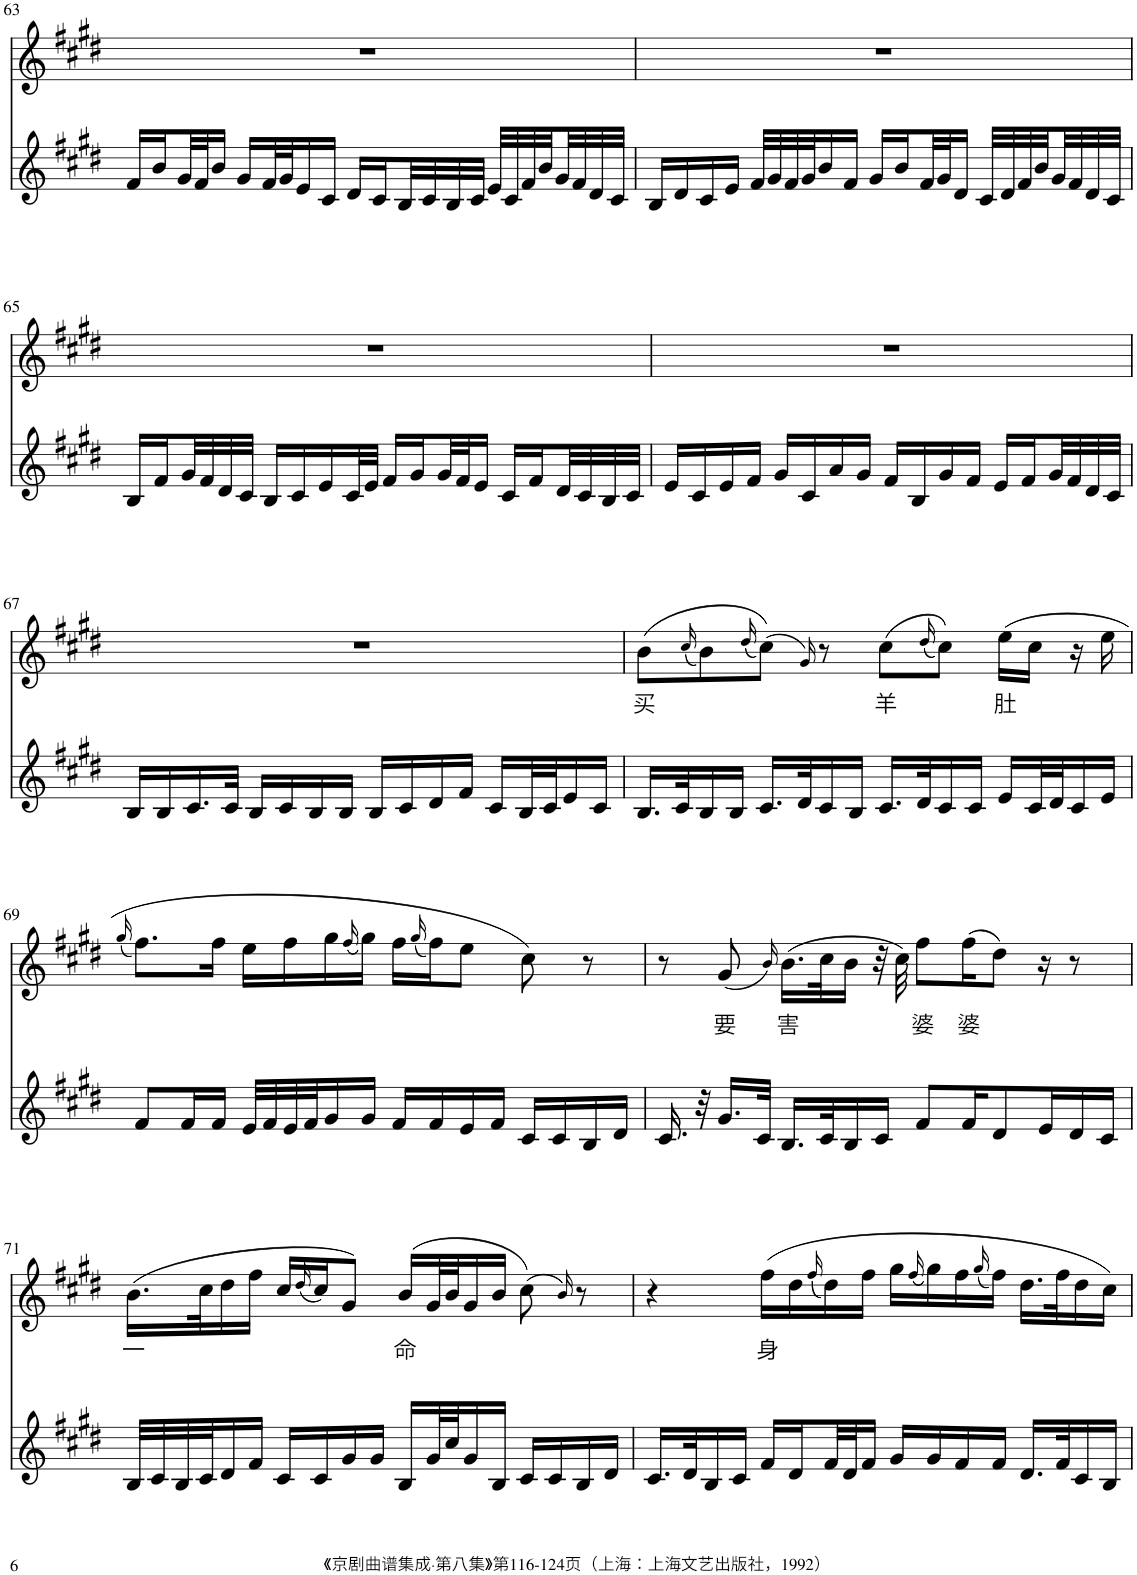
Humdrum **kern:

**kern	**kern	**text
*part2	*part1	*part1
*staff2	*staff1	*staff1
*I"Piano	*I"Piano	*
*I'Pno	*I'Pno	*
!!LO:PB:g=z
*clefG2	*clefG2	*
*k[f#c#g#d#]	*k[f#c#g#d#]	*
*M4/4	*M4/4	*
=63	=63	=63
16f#/LL	1r	.
16b/	.	.
32g#/L	.	.
32f#/J	.	.
16b/JJ	.	.
16g#/LL	.	.
32f#/L	.	.
32g#/J	.	.
16e/	.	.
16c#/JJ	.	.
16d#/LL	.	.
16c#/	.	.
32B/L	.	.
32c#/	.	.
32B/	.	.
32c#/JJJ	.	.
32e/LLL	.	.
32c#/	.	.
32f#/	.	.
32b/	.	.
32g#/	.	.
32f#/	.	.
32d#/	.	.
32c#/JJJ	.	.
=64	=64	=64
16B/LL	1r	.
16d#/	.	.
16c#/	.	.
16e/JJ	.	.
32f#/LLL	.	.
32g#/	.	.
32f#/	.	.
32g#/J	.	.
16b/	.	.
16f#/JJ	.	.
16g#/LL	.	.
16b/	.	.
32f#/L	.	.
32g#/J	.	.
16d#/JJ	.	.
32c#/LLL	.	.
32d#/	.	.
32f#/	.	.
32b/	.	.
32g#/	.	.
32f#/	.	.
32d#/	.	.
32c#/JJJ	.	.
!!LO:LB:g=z
=65	=65	=65
16B/LL	1r	.
16f#/	.	.
32g#/L	.	.
32f#/	.	.
32d#/	.	.
32c#/JJJ	.	.
16B/LL	.	.
16c#/	.	.
16e/	.	.
32c#/L	.	.
32e/JJJ	.	.
16f#/LL	.	.
16g#/	.	.
32g#/L	.	.
32f#/J	.	.
16e/JJ	.	.
16c#/LL	.	.
16f#/	.	.
32d#/L	.	.
32c#/	.	.
32B/	.	.
32c#/JJJ	.	.
=66	=66	=66
16e/LL	1r	.
16c#/	.	.
16e/	.	.
16f#/JJ	.	.
16g#/LL	.	.
16c#/	.	.
16a/	.	.
16g#/JJ	.	.
16f#/LL	.	.
16B/	.	.
16g#/	.	.
16f#/JJ	.	.
16e/LL	.	.
16f#/	.	.
32g#/L	.	.
32f#/	.	.
32d#/	.	.
32c#/JJJ	.	.
!!LO:LB:g=z
=67	=67	=67
16B/LL	1r	.
16B/	.	.
16.c#/	.	.
32c#/JJk	.	.
16B/LL	.	.
16c#/	.	.
16B/	.	.
16B/JJ	.	.
16B/LL	.	.
16c#/	.	.
16d#/	.	.
16f#/JJ	.	.
16c#/LL	.	.
32B/L	.	.
32c#/J	.	.
16e/	.	.
16c#/JJ	.	.
=68	=68	=68
!	!	!LO:LY:b
16.B/LL	(8b\L	买
32c#/K	.	.
.	(16qcc#/	.
16B/	8b\)	.
16B/JJ	.	.
.	(16qdd#/	.
16.c#/LL	(8cc#\J))	.
32d#/K	.	.
.	16qg#/)	.
16c#/	8r	.
16B/JJ	.	.
!	!	!LO:LY:b
16.c#/LL	(8cc#\L	羊
32d#/K	.	.
.	(16qdd#/	.
16c#/	8cc#\J))	.
16c#/JJ	.	.
!	!	!LO:LY:b
16e/LL	(16ee\LL	肚
32c#/L	16cc#\JJ	.
32d#/J	.	.
16c#/	16r	.
16e/JJ	16ee\	.
!!LO:LB:g=z
=69	=69	=69
.	(16qgg#/	.
8f#/L	8.ff#\L)	.
16f#/L	.	.
16f#/JJ	16ff#\Jk	.
32e/LLL	16ee\LL	.
32f#/	.	.
32e/	16ff#\	.
32f#/J	.	.
16g#/	16gg#\	.
.	(16qff#/	.
16g#/JJ	16gg#\JJ)	.
16f#/LL	16ff#\LL	.
.	(16qgg#/	.
16f#/	16ff#\J)	.
16e/	8ee\J	.
16f#/JJ	.	.
16c#/LL	8cc#\)	.
16c#/	.	.
16B/	8r	.
16d#/JJ	.	.
=70	=70	=70
16.c#/	8r	.
32r	.	.
!	!	!LO:LY:b
16.g#/LL	(8g#/	要
32c#/JJk	.	.
.	16qb/)	.
!	!	!LO:LY:b
16.B/LL	(16.b\LL	害
32c#/K	32cc#\K	.
16B/	16b\JJ	.
16c#/JJ	32r	.
.	32cc#\)	.
!	!	!LO:LY:b
8f#/L	8ff#\L	婆
!	!	!LO:LY:b
16f#/K	(16ff#\K	婆
8d#/	8dd#\J)	.
16e/L	16r	.
16d#/	8r	.
16c#/JJ	.	.
!!LO:LB:g=z
=71	=71	=71
!	!	!LO:LY:b
32B/LLL	(16.b\LL	一
32c#/	.	.
32B/	.	.
32c#/J	32cc#\K	.
16d#/	16dd#\	.
16f#/JJ	16ff#\JJ	.
16c#/LL	16cc#/LL	.
.	(16qdd#/	.
16c#/	16cc#/J)	.
16g#/	8g#/J)	.
16g#/JJ	.	.
!	!	!LO:LY:b
16B/LL	(16b/LL	命
32g#/L	32g#/L	.
32cc#/J	32b/J	.
16g#/	16g#/	.
16B/JJ	16b/JJ	.
16c#/LL	(8cc#\)	.
16c#/	.	.
.	16qb/)	.
16B/	8r	.
16d#/JJ	.	.
=72	=72	=72
16.c#/LL	4r	.
32d#/K	.	.
16B/	.	.
16c#/JJ	.	.
!	!	!LO:LY:b
16f#/LL	(16ff#\LL	身
16d#/	16dd#\	.
.	(16qff#/	.
32f#/L	16dd#\)	.
32d#/J	.	.
16f#/JJ	16ff#\JJ	.
16g#/LL	16gg#\LL	.
.	(16qff#/	.
16g#/	16gg#\)	.
16f#/	16ff#\	.
.	(16qgg#/	.
16f#/JJ	16ff#\JJ)	.
16.d#/LL	16.dd#\LL	.
32f#/K	32ff#\K	.
16c#/	16dd#\	.
16B/JJ	16cc#\JJ)	.
=	=	=
*-	*-	*-
